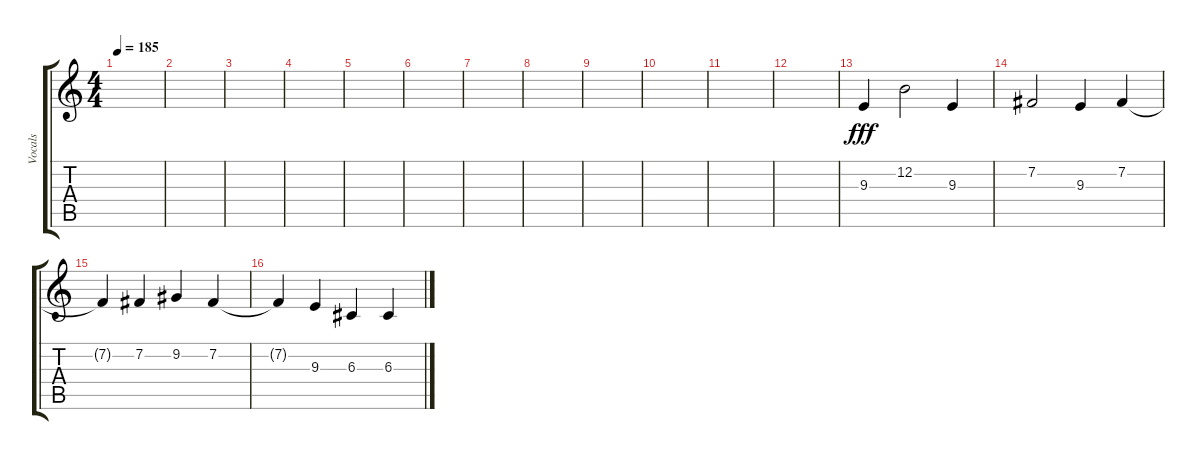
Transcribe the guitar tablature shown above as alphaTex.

\track ("Vocals" "Vocals") {instrument ocarina}
\staff {score tabs}
\tuning (E4 B3 G3 D3 A2 E2) {hide}
\ts (4 4)
\tempo 185
\clef g2
\ks c
|
|
|
|
|
|
|
|
|
|
|
|
9.3.4{dy fff} 12.2.2 9.3.4 |
7.2.2 9.3.4 7.2.4 |
7.2{t}.4 7.2.4 9.2.4 7.2.4 |
7.2{t}.4 9.3.4 6.3.4 6.3.4
